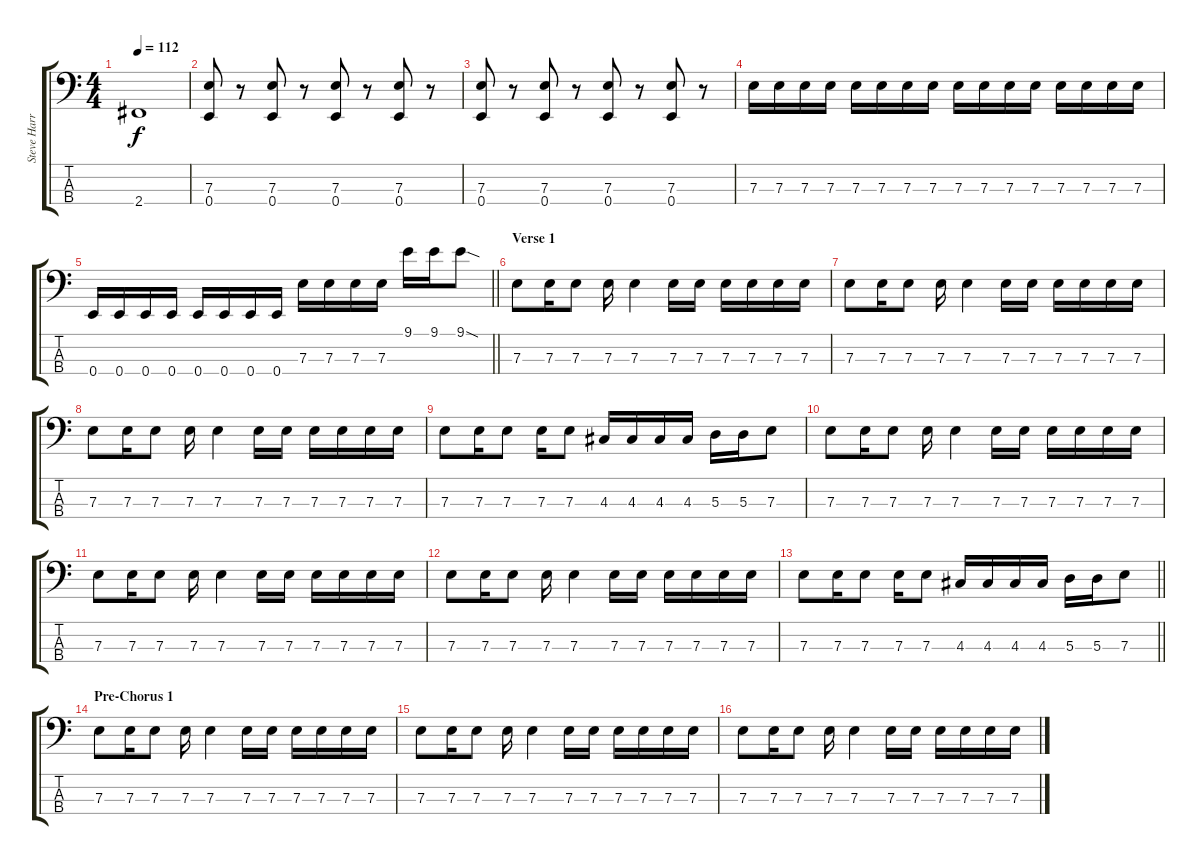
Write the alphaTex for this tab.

\track ("Steve Harris" "Steve Harr") {instrument electricbassfinger}
\staff {score tabs}
\tuning (G2 D2 A1 E1) {hide}
\ts (4 4)
\tempo 112
\clef f4
\ks c
2.4{t}.1{dy f} |
(7.3 0.4).8 r.8 (7.3 0.4).8 r.8 (7.3 0.4).8 r.8 (7.3 0.4).8 r.8 |
(7.3 0.4).8 r.8 (7.3 0.4).8 r.8 (7.3 0.4).8 r.8 (7.3 0.4).8 r.8 |
7.3.16 7.3.16 7.3.16 7.3.16 7.3.16 7.3.16 7.3.16 7.3.16 7.3.16 7.3.16 7.3.16 7.3.16 7.3.16 7.3.16 7.3.16 7.3.16 |
\barLineRight lightlight
0.4.16 0.4.16 0.4.16 0.4.16 0.4.16 0.4.16 0.4.16 0.4.16 7.3.16 7.3.16 7.3.16 7.3.16 9.1.16 9.1.16 9.1{sod}.8 |
\section ("" "Verse 1")
7.3.8 7.3.16 7.3.8 7.3.16 7.3.4 7.3.16 7.3.16 7.3.16 7.3.16 7.3.16 7.3.16 |
7.3.8 7.3.16 7.3.8 7.3.16 7.3.4 7.3.16 7.3.16 7.3.16 7.3.16 7.3.16 7.3.16 |
7.3.8 7.3.16 7.3.8 7.3.16 7.3.4 7.3.16 7.3.16 7.3.16 7.3.16 7.3.16 7.3.16 |
7.3.8 7.3.16 7.3.8 7.3.16 7.3.8 4.3.16 4.3.16 4.3.16 4.3.16 5.3.16 5.3.16 7.3.8 |
7.3.8 7.3.16 7.3.8 7.3.16 7.3.4 7.3.16 7.3.16 7.3.16 7.3.16 7.3.16 7.3.16 |
7.3.8 7.3.16 7.3.8 7.3.16 7.3.4 7.3.16 7.3.16 7.3.16 7.3.16 7.3.16 7.3.16 |
7.3.8 7.3.16 7.3.8 7.3.16 7.3.4 7.3.16 7.3.16 7.3.16 7.3.16 7.3.16 7.3.16 |
\barLineRight lightlight
7.3.8 7.3.16 7.3.8 7.3.16 7.3.8 4.3.16 4.3.16 4.3.16 4.3.16 5.3.16 5.3.16 7.3.8 |
\section ("" "Pre-Chorus 1")
7.3.8 7.3.16 7.3.8 7.3.16 7.3.4 7.3.16 7.3.16 7.3.16 7.3.16 7.3.16 7.3.16 |
7.3.8 7.3.16 7.3.8 7.3.16 7.3.4 7.3.16 7.3.16 7.3.16 7.3.16 7.3.16 7.3.16 |
7.3.8 7.3.16 7.3.8 7.3.16 7.3.4 7.3.16 7.3.16 7.3.16 7.3.16 7.3.16 7.3.16
